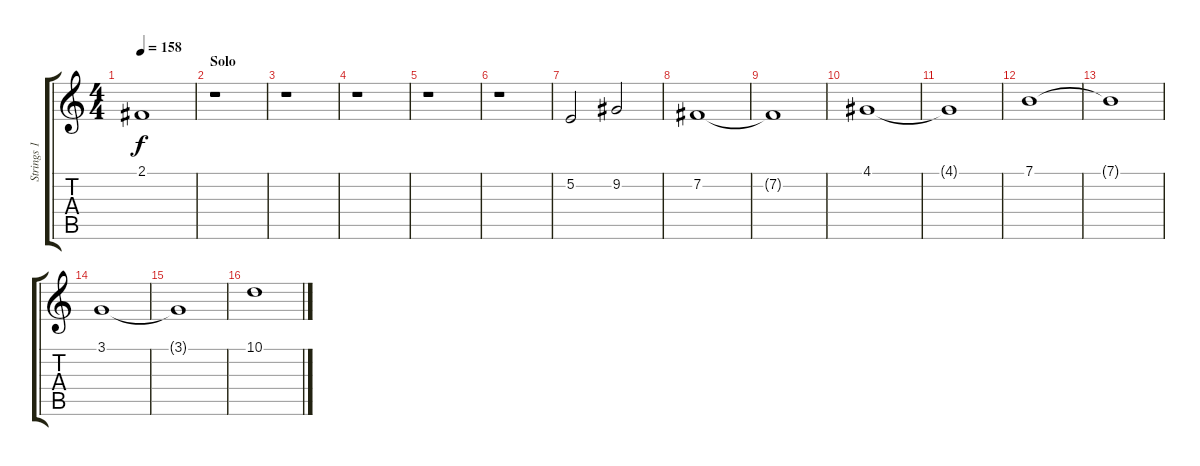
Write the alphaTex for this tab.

\track ("Strings 1" "Strings 1") {instrument stringensemble1}
\staff {score tabs}
\tuning (E4 B3 G3 D3 A2 E2) {hide}
\ts (4 4)
\tempo 158
\clef g2
\ks c
2.1{t}.1{dy f} |
\section ("" "Solo")
r.1 |
r.1 |
r.1 |
r.1 |
r.1 |
5.2.2{volume 6} 9.2.2 |
7.2.1 |
7.2{t}.1 |
4.1.1 |
4.1{t}.1 |
7.1.1 |
7.1{t}.1 |
3.1.1 |
3.1{t}.1 |
10.1.1
